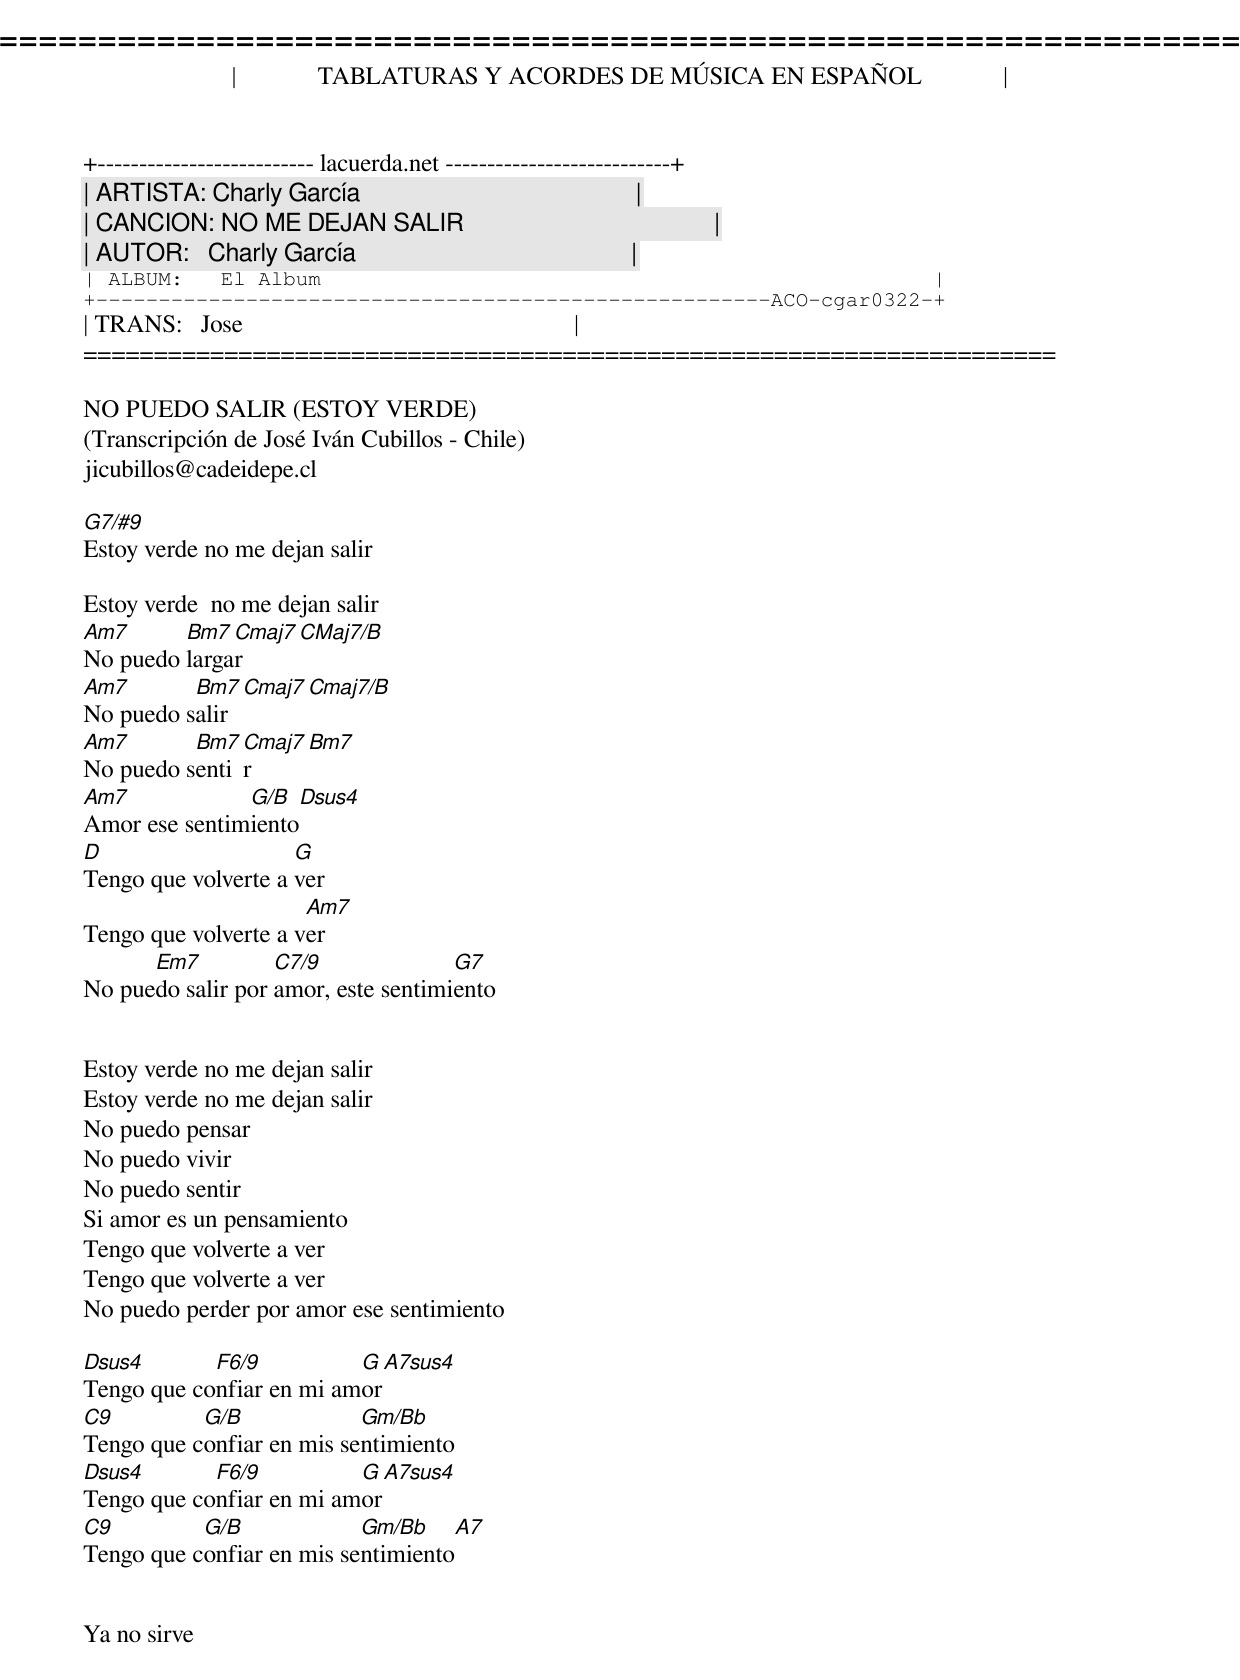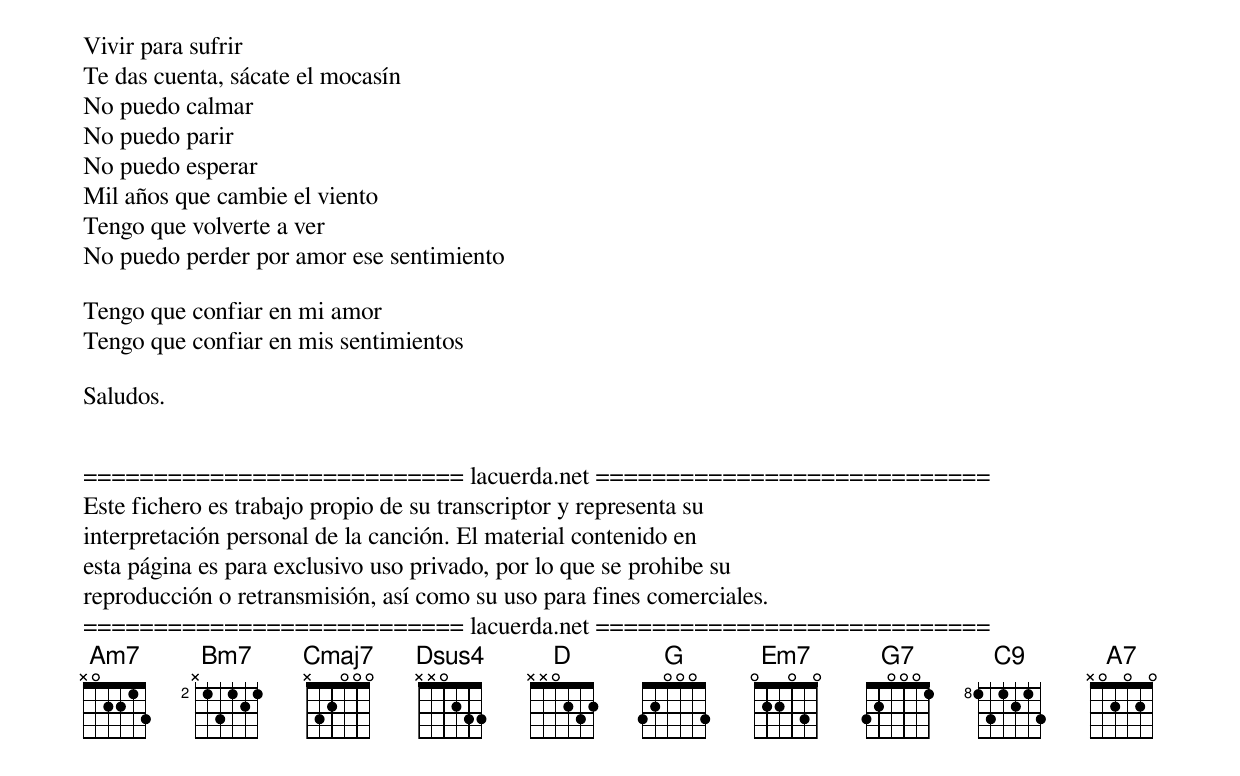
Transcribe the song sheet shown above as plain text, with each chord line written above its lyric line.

=====================================================================
|             TABLATURAS Y ACORDES DE MÚSICA EN ESPAÑOL             |
+-------------------------- lacuerda.net ---------------------------+
| ARTISTA: Charly García                                            |
| CANCION: NO ME DEJAN SALIR                                        |
| AUTOR:   Charly García                                            |
| ALBUM:   El Album                                                 |
+------------------------------------------------------ACO-cgar0322-+
| TRANS:   Jose                                                     |
=====================================================================

NO PUEDO SALIR (ESTOY VERDE)
(Transcripción de José Iván Cubillos - Chile)
jicubillos@cadeidepe.cl

G7/#9
Estoy verde no me dejan salir

Estoy verde  no me dejan salir
Am7      Bm7  Cmaj7 CMaj7/B
No puedo largar
Am7       Bm7 Cmaj7  Cmaj7/B
No puedo salir
Am7       Bm7 Cmaj7  Bm7
No puedo sentir
Am7            G/B   Dsus4
Amor ese sentimiento
D                    G
Tengo que volverte a ver
                      Am7
Tengo que volverte a ver
      Em7          C7/9              G7
No puedo salir por amor, este sentimiento


Estoy verde no me dejan salir
Estoy verde no me dejan salir
No puedo pensar
No puedo vivir
No puedo sentir
Si amor es un pensamiento
Tengo que volverte a ver
Tengo que volverte a ver
No puedo perder por amor ese sentimiento

Dsus4       F6/9          G  A7sus4
Tengo que confiar en mi amor
C9         G/B             Gm/Bb
Tengo que confiar en mis sentimiento
Dsus4       F6/9          G  A7sus4
Tengo que confiar en mi amor
C9         G/B             Gm/Bb     A7
Tengo que confiar en mis sentimiento


Ya no sirve
Vivir para sufrir
Te das cuenta, sácate el mocasín
No puedo calmar
No puedo parir
No puedo esperar
Mil años que cambie el viento
Tengo que volverte a ver
No puedo perder por amor ese sentimiento

Tengo que confiar en mi amor
Tengo que confiar en mis sentimientos

Saludos.


=========================== lacuerda.net ============================
Este fichero es trabajo propio de su transcriptor y representa su
interpretación personal de la canción. El material contenido en
esta página es para exclusivo uso privado, por lo que se prohibe su
reproducción o retransmisión, así como su uso para fines comerciales.
=========================== lacuerda.net ============================
